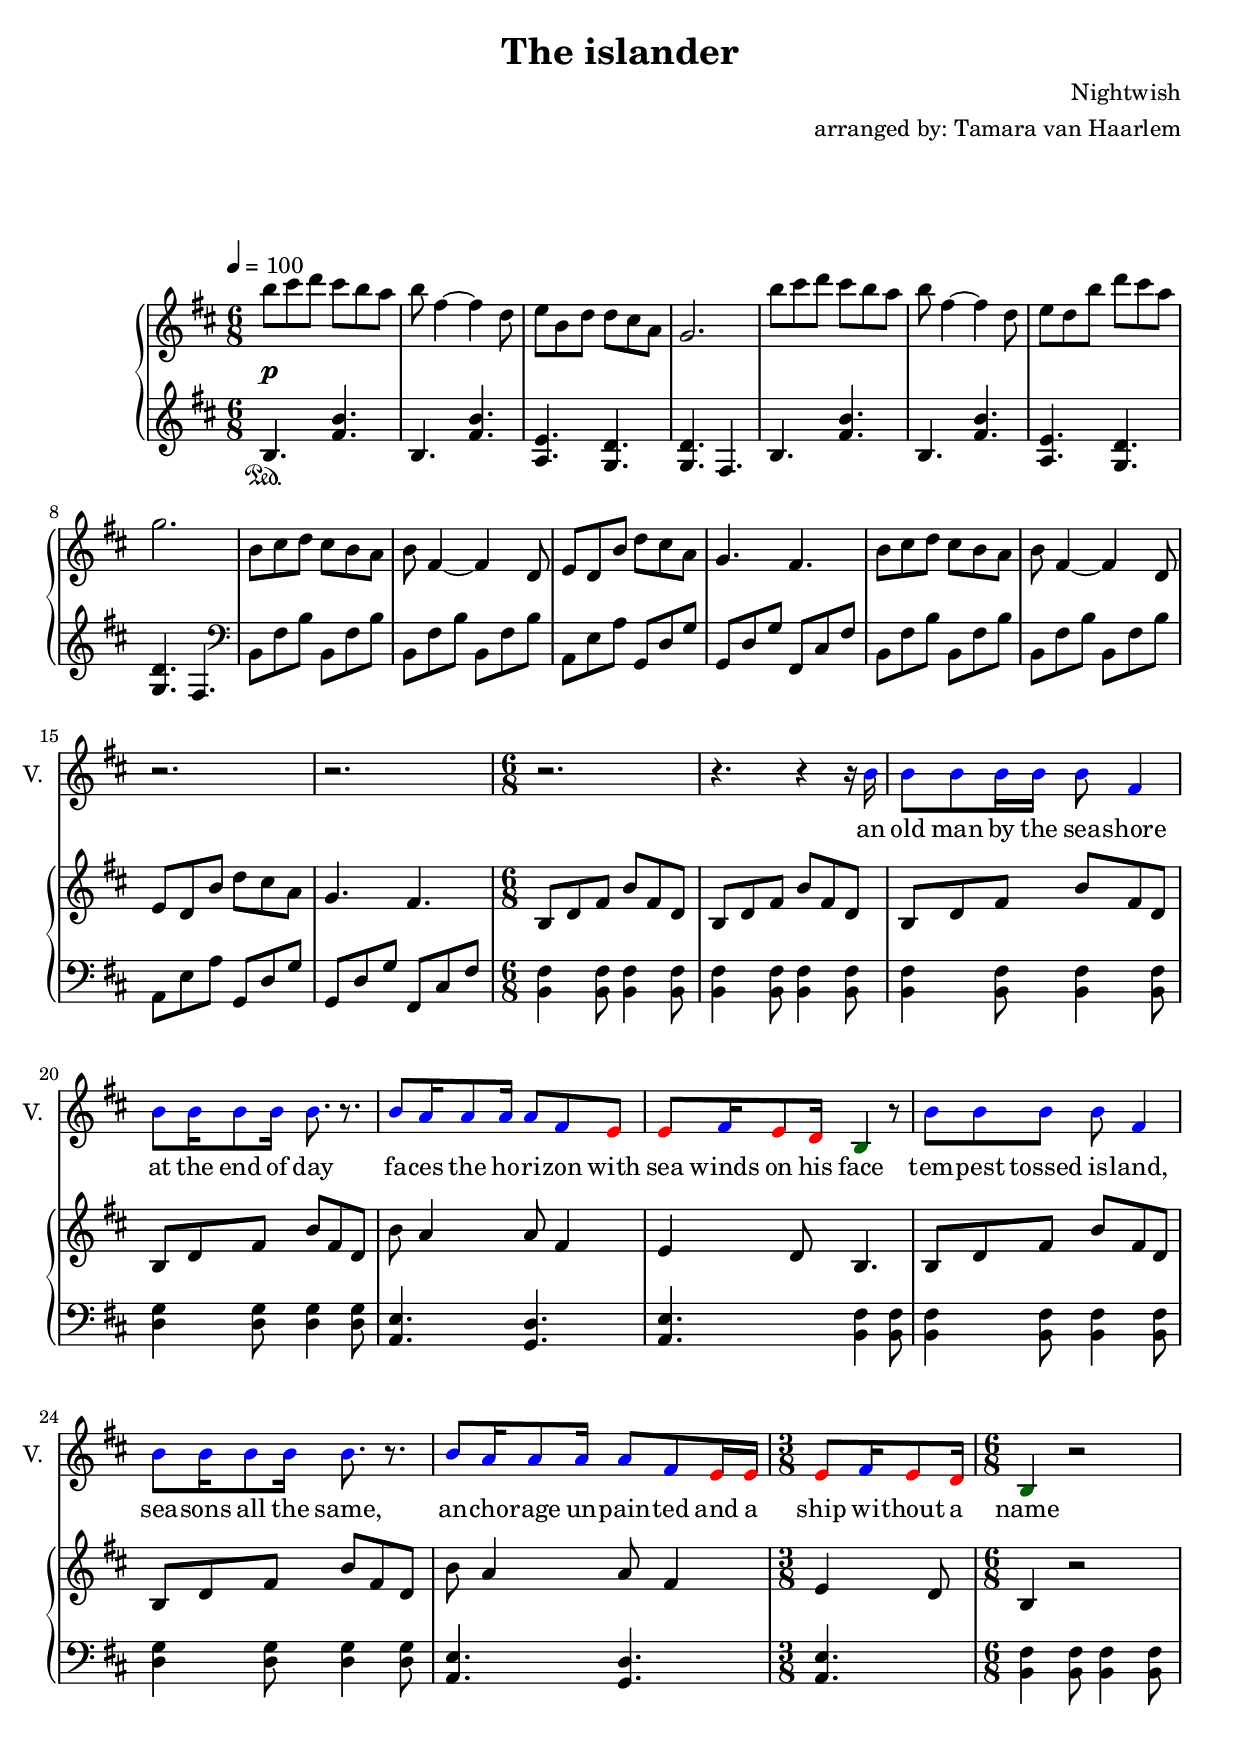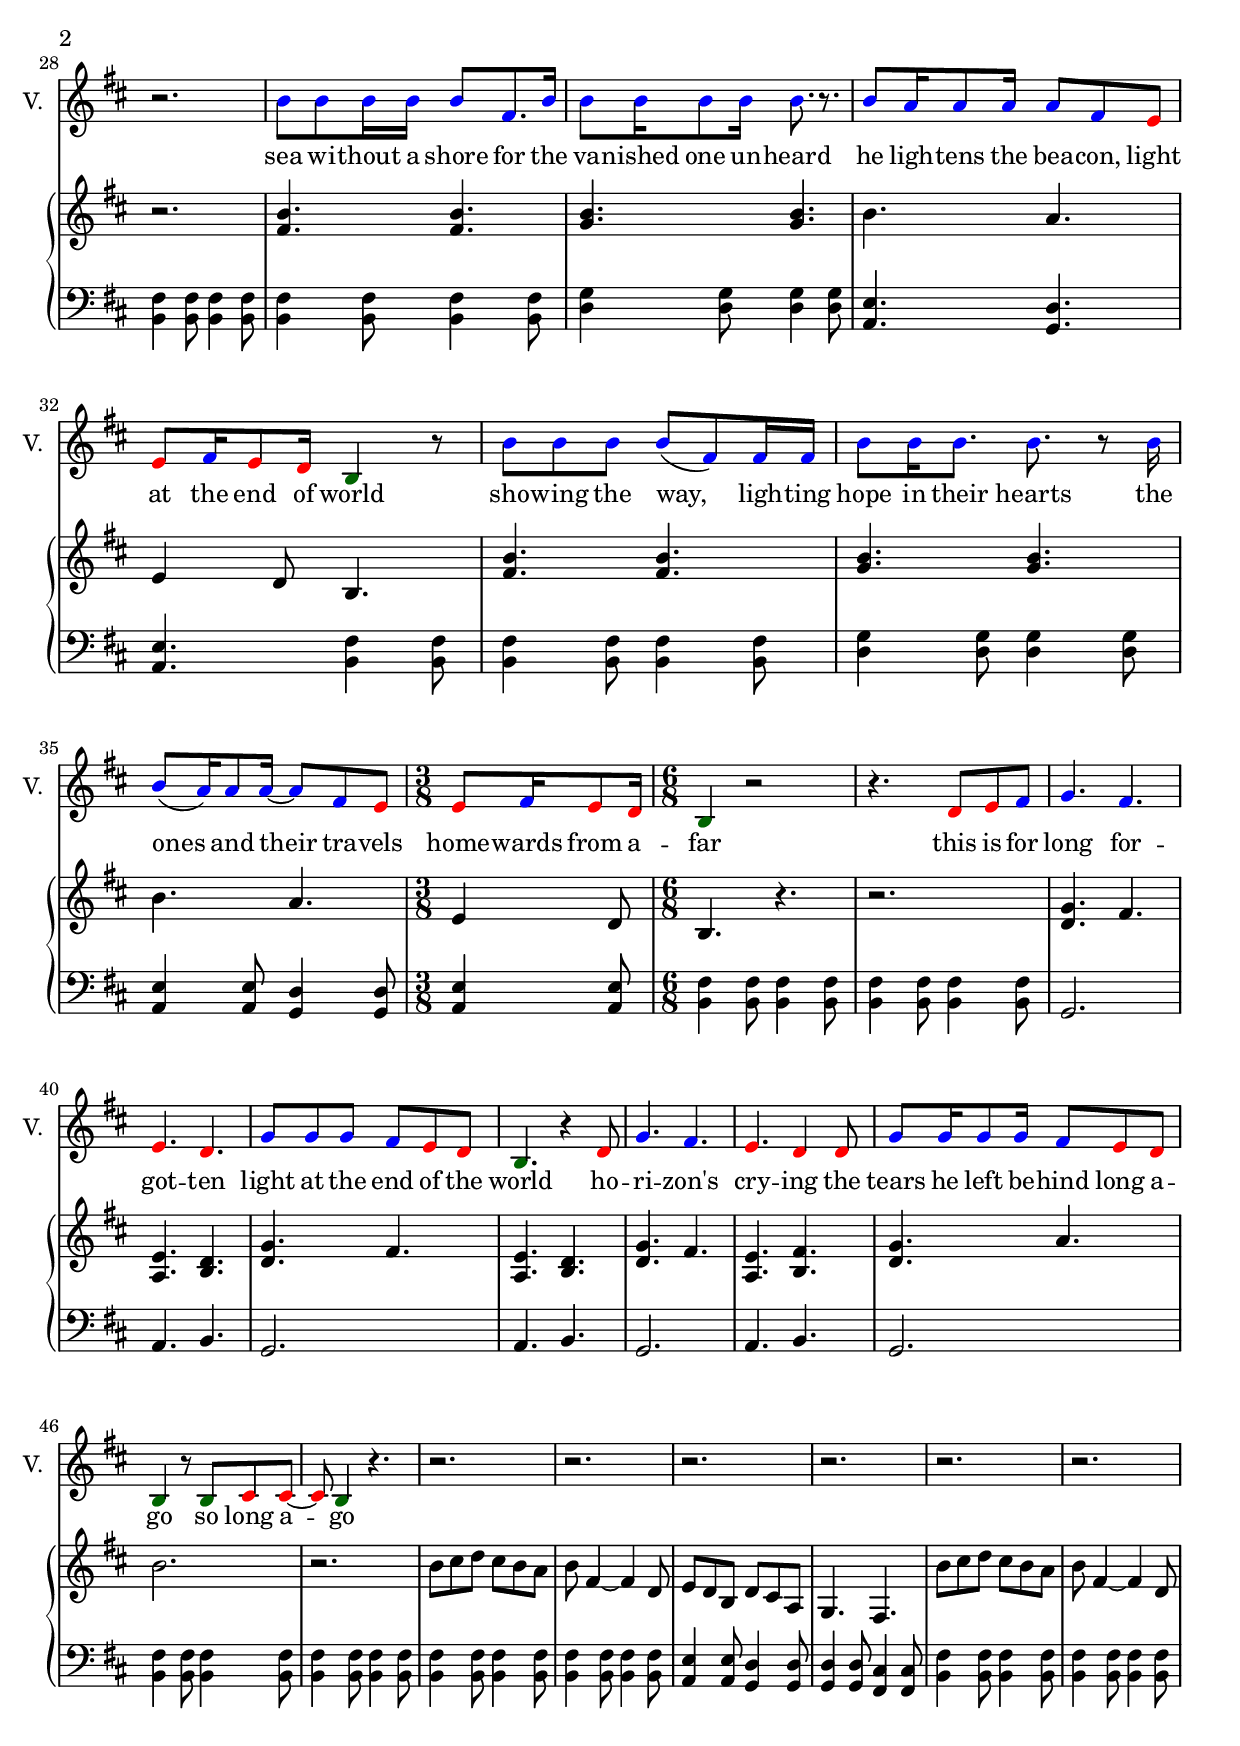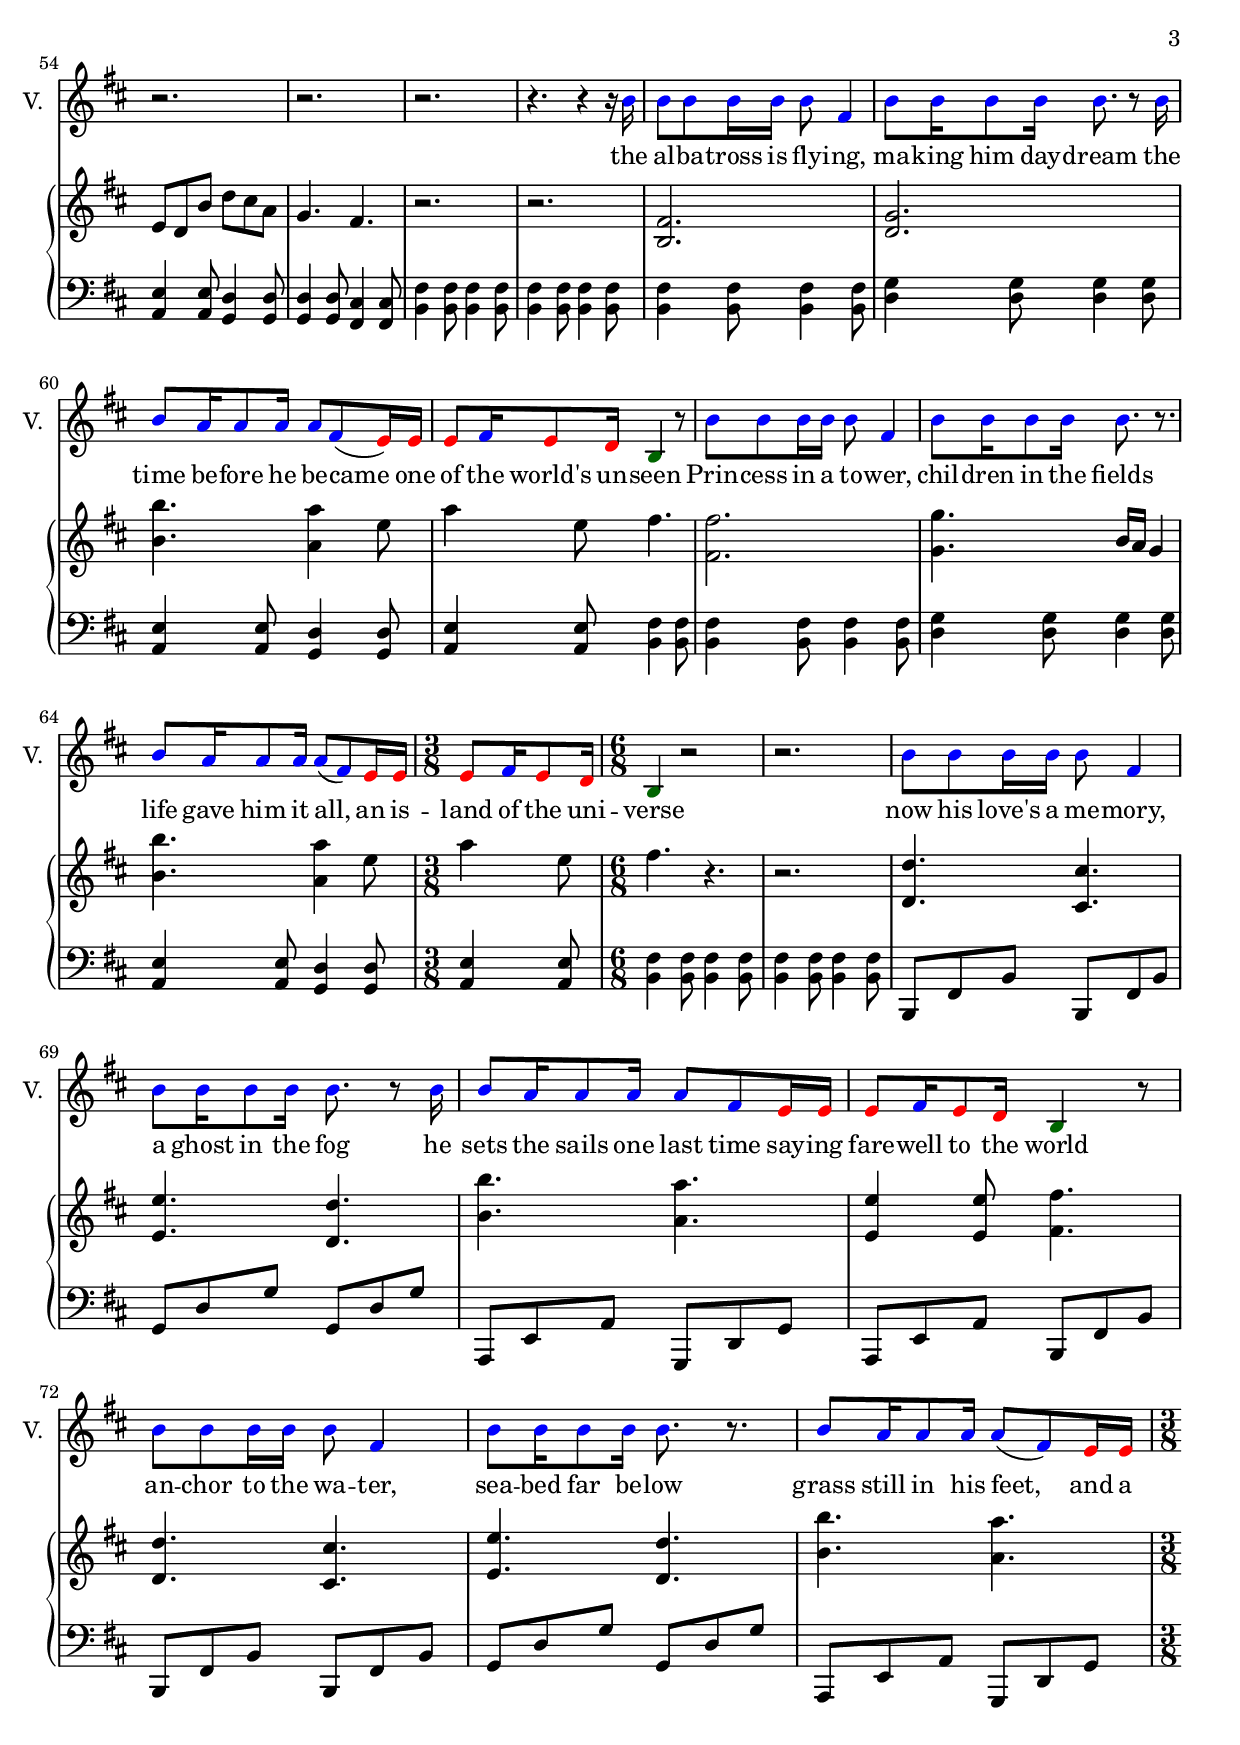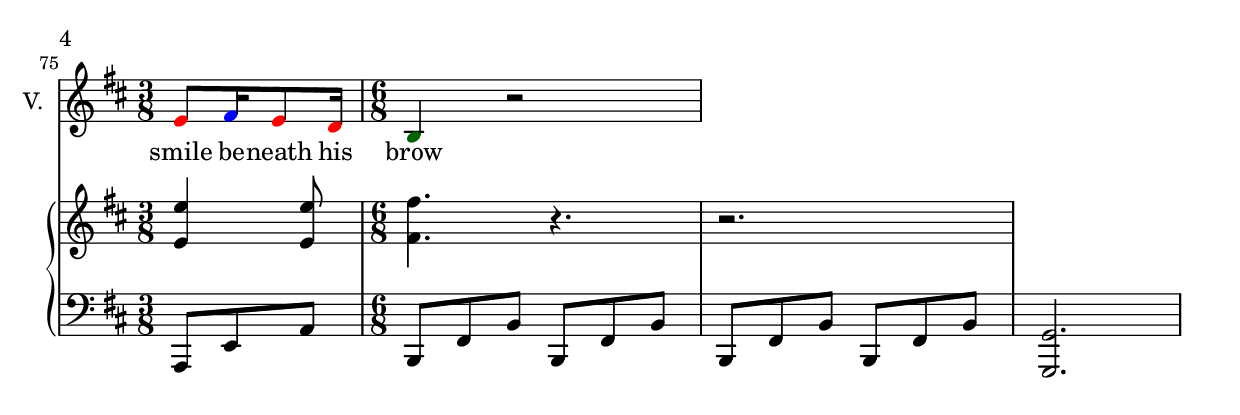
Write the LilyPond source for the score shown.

\include "articulate.ly"
\version "2.19.49"
%Association list of pitches to colors.
#(define color-mapping
  (list
    (cons (ly:make-pitch -1 0 -1/2) (x11-color 'orange))
    (cons (ly:make-pitch -1 0 0) (x11-color 'orange))
    (cons (ly:make-pitch -1 0 1/2) (x11-color 'orange))
    (cons (ly:make-pitch -1 1 -1/2) (x11-color 'orange))
    (cons (ly:make-pitch -1 1 0) (x11-color 'orange))
    (cons (ly:make-pitch -1 1 1/2) (x11-color 'orange))
    (cons (ly:make-pitch -1 2 -1/2) (x11-color 'orange))
    (cons (ly:make-pitch -1 2 0) (x11-color 'orange))
    (cons (ly:make-pitch -1 2 1/2) (x11-color 'orange))
    (cons (ly:make-pitch -1 3 -1/2) (x11-color 'DarkGreen))
    (cons (ly:make-pitch -1 3 0) (x11-color 'DarkGreen))
    (cons (ly:make-pitch -1 3 1/2) (x11-color 'DarkGreen))
    (cons (ly:make-pitch -1 4 -1/2) (x11-color 'DarkGreen))
    (cons (ly:make-pitch -1 4 0) (x11-color 'DarkGreen))
    (cons (ly:make-pitch -1 4 1/2) (x11-color 'DarkGreen))
    (cons (ly:make-pitch -1 5 -1/2) (x11-color 'DarkGreen))
    (cons (ly:make-pitch -1 5 0) (x11-color 'DarkGreen))
    (cons (ly:make-pitch -1 5 1/2) (x11-color 'DarkGreen))
    (cons (ly:make-pitch -1 6 -1/2) (x11-color 'DarkGreen))
    (cons (ly:make-pitch -1 6 0) (x11-color 'DarkGreen))
    (cons (ly:make-pitch -1 6 1/2) (x11-color 'DarkGreen))
    (cons (ly:make-pitch 0 0 -1/2) (x11-color 'red))
    (cons (ly:make-pitch 0 0 0) (x11-color 'red))
    (cons (ly:make-pitch 0 0 1/2) (x11-color 'red))
    (cons (ly:make-pitch 0 1 -1/2) (x11-color 'red))
    (cons (ly:make-pitch 0 1 0) (x11-color 'red))
    (cons (ly:make-pitch 0 1 1/2) (x11-color 'red))
    (cons (ly:make-pitch 0 2 -1/2) (x11-color 'red))
    (cons (ly:make-pitch 0 2 0) (x11-color 'red))
    (cons (ly:make-pitch 0 2 1/2) (x11-color 'red))
    (cons (ly:make-pitch 0 3 -1/2) (x11-color 'blue))
    (cons (ly:make-pitch 0 3 0) (x11-color 'blue))
    (cons (ly:make-pitch 0 3 1/2) (x11-color 'blue))
    (cons (ly:make-pitch 0 4 -1/2) (x11-color 'blue))
    (cons (ly:make-pitch 0 4 0) (x11-color 'blue))
    (cons (ly:make-pitch 0 4 1/2) (x11-color 'blue))
    (cons (ly:make-pitch 0 5 -1/2) (x11-color 'blue))
    (cons (ly:make-pitch 0 5 0) (x11-color 'blue))
    (cons (ly:make-pitch 0 5 1/2) (x11-color 'blue))
    (cons (ly:make-pitch 0 6 -1/2) (x11-color 'blue))
    (cons (ly:make-pitch 0 6 0) (x11-color 'blue))
    (cons (ly:make-pitch 0 6 1/2) (x11-color 'blue))
    (cons (ly:make-pitch 1 0 -1/2) (x11-color 'MediumPurple))
    (cons (ly:make-pitch 1 0 0) (x11-color 'MediumPurple))
    (cons (ly:make-pitch 1 0 1/2) (x11-color 'MediumPurple))
    (cons (ly:make-pitch 1 1 -1/2) (x11-color 'MediumPurple))
    (cons (ly:make-pitch 1 1 0) (x11-color 'MediumPurple))
    (cons (ly:make-pitch 1 1 1/2) (x11-color 'MediumPurple))
    (cons (ly:make-pitch 1 2 -1/2) (x11-color 'MediumPurple))
    (cons (ly:make-pitch 1 2 0) (x11-color 'MediumPurple))
    (cons (ly:make-pitch 1 2 1/2) (x11-color 'MediumPurple))
    (cons (ly:make-pitch 1 3 -1/2) (x11-color 'DeepPink))
    (cons (ly:make-pitch 1 3 0) (x11-color 'DeepPink))
    (cons (ly:make-pitch 1 3 1/2) (x11-color 'DeepPink))
    (cons (ly:make-pitch 1 4 -1/2) (x11-color 'DeepPink))
    (cons (ly:make-pitch 1 4 0) (x11-color 'DeepPink))
    (cons (ly:make-pitch 1 4 1/2) (x11-color 'DeepPink))
    (cons (ly:make-pitch 1 5 -1/2) (x11-color 'DeepPink))
    (cons (ly:make-pitch 1 5 0) (x11-color 'DeepPink))
    (cons (ly:make-pitch 1 5 1/2) (x11-color 'DeepPink))
    (cons (ly:make-pitch 1 6 -1/2) (x11-color 'DeepPink))
    (cons (ly:make-pitch 1 6 0) (x11-color 'DeepPink))
    (cons (ly:make-pitch 1 6 1/2) (x11-color 'DeepPink))))

%Compare pitch and alteration (not octave).
#(define (pitch-equals? p1 p2)
  (and
    (= (ly:pitch-octave p1) (ly:pitch-octave p2))
    (= (ly:pitch-alteration p1) (ly:pitch-alteration p2))
    (= (ly:pitch-notename p1) (ly:pitch-notename p2))))

#(define (pitch-to-color pitch)
  (let ((color (assoc pitch color-mapping pitch-equals?)))
    (if color
      (cdr color))))

#(define (color-notehead grob)
  (pitch-to-color
    (ly:event-property (event-cause grob) 'pitch)))

\include "predefined-guitar-fretboards.ly"
\version "2.19.49"
% voicetrainer: measures = 61
% voicetrainer: pages = 2
\header {
  title = "The islander"
  composer = "Nightwish"
  arranger = "arranged by: Tamara van Haarlem"
}

voicetrainerTempo = 100
voicetrainerKey = d

global= {
  \tempo 4=\voicetrainerTempo \time 6/8 \key d \major
}

voiceStaff= \transpose d \voicetrainerKey \relative c'' {
  \override NoteHead #'color = #color-notehead
  \global
  \repeat unfold 17 r2. |
  r4. r4 r16 b |
  b8 b b16 b b8 fis4 |
  b8 b16 b8 b16 b8. r |

  b8 a16 a8 a16 a8 fis e |
  e fis16 e8 d16 b4 r8 |

  b' b b b fis4 |
  b8 b16 b8 b16 b8. r |

  b8 a16 a8 a16 a8 fis e16 e |
  \time 3/8
  e8 fis16 e8 d16 |
  \time 6/8
  b4 r2 |
  r2. |

  b'8 b b16 b b8 fis8. b16 |
  b8 b16 b8 b16 b8. r |

  b8 a16 a8 a16 a8 fis e |
  e fis16 e8 d16 b4 r8 |

  b'8 b b b( fis) fis16 fis |
  b8 b16 b8. b r8 b16 |
  b8( a16) a8 a16~ a8 fis e |
  \time 3/8
  e fis16 e8 d16 |
  \barNumberCheck #37
  \time 6/8
  b4 r2 |
  r4. d8 e fis |
  g4. fis |
  e d |
  g8 g g fis e d |
  b4. r4 d8 |
  g4. fis |
  e d4 d8 |
  g8 g16 g8 g16 fis8 e d |
  b4 r8 b cis cis~ |
  cis b4 r4. |
  \barNumberCheck #48
  \repeat unfold 9 r2. |
  \barNumberCheck #57
  r4. r4 r16 b' |
  b8 b b16 b b8 fis4 |
  b8 b16 b8 b16 b8. r8 b16 |
  b8 a16 a8 a16 a8 fis( e16) e |
  e8 fis16 e8 d16 b4 r8 |

  b'8 b b16 b b8 fis4 |
  b8 b16 b8 b16 b8. r |
  b8 a16 a8 a16 a8( fis) e16 e |
  \time 3/8
  e8 fis16 e8 d16 |
  \time 6/8
  b4 r2 |
  r2. |

  \barNumberCheck #68
  b'8 b b16 b b8 fis4 |
  b8 b16 b8 b16 b8. r8 b16 |
  b8 a16 a8 a16 a8 fis e16 e |
  e8 fis16 e8 d16 b4 r8 |

  \barNumberCheck #72
  b'8 b b16 b b8 fis4 |
  b8 b16 b8 b16 b8. r8. |
  b8 a16 a8 a16 a8( fis) e16 e |
  \time 3/8
  \barNumberCheck #75
  e8 fis16 e8 d16 |
  \time 6/8
  b4 r2 |
  \barNumberCheck #77




}

cello= \transpose d \voicetrainerKey \relative c, {
  \global
  \clef bass
}

upperStaff= \transpose d \voicetrainerKey \relative c''' {
  \global
  \repeat unfold 2 {
    b8 cis d cis b a |
    b fis4~ fis d8 |
  }
  \alternative {
    {
      e b d d cis a |
      g2. |
    }
    {
      e'8 d b' d cis a |
      g2. |
    }
  }
  \barNumberCheck #9
  \repeat unfold 2 {
    b,8 cis d cis b a |
    b fis4~ fis d8 |
    e d b' d cis a |
    g4. fis |
  }
  \barNumberCheck #17
  \repeat unfold 4 { b,8 d fis b fis d | }
  b'8 a4 a8 fis4 |
  e4 d8 b4. |
  \repeat unfold 2 { b8 d fis b fis d | }
  b'8 a4 a8 fis4 |
  \time 3/8
  e4 d8 |
  \time 6/8
  b4 r2 |
  r2. |
  < fis' b >4. < fis b > |
  < g b > < g b > |
  b a |
  e4 d8 b4. |
  < fis' b >4. < fis b > |
  < g b > < g b > |
  b a |
  \time 3/8
  e4 d8 |
  \barNumberCheck #37
  \time 6/8
  b4. r |
  r2. |
  \repeat unfold 2 {
    < d g >4. fis |
    < a, e' > < b d > |
  }
  < d g > fis |
  < a, e' > < b fis' > |
  < d g > a' |
  b2. |
  r |
  \barNumberCheck #48
  \repeat unfold 2 {
    b8 cis d cis b a |
    b fis4~ fis d8 |
  }
  \alternative {
    {
      e d b d cis a |
      g4. fis |
    }
    {
      e'8 d b' d cis a |
      g4. fis |
    }
  }
  \barNumberCheck #56
  r2. |
  r |
  < b, fis' > |
  < d g > |
  < b' b' >4. < a a' >4 e'8 |
  a4 e8 fis4. |
  < fis, fis' >2. |
  < g g' >4. b16 a g4 |
  < b b' >4. < a a' >4 e'8 |
  \time 3/8
  a4 e8 |
  \time 6/8
  fis4. r |
  r2. |
  \repeat unfold 2 {
    < d, d' >4. < cis cis' > |
    < e e' > < d d' > |
    < b' b' > < a a' > |
  }
  \alternative {
    { < e e' >4 < e e' >8 < fis fis' >4. | }
    {
      \time 3/8
      < e e' >4 < e e' >8 |
    }
  }
  \time 6/8
  < fis fis' >4. r |
  r2. |
  \barNumberCheck #78


}

lowerStaff= \transpose d \voicetrainerKey \relative c' {
  \global
  \repeat unfold 2 {
    b4. < fis' b > |
    b, < fis' b > |
    < a, e' > < g d' > |
    < g d' > fis |
  }
  \barNumberCheck #9
  \clef bass
  \repeat unfold 2 {
    \repeat unfold 4 { b,8 fis' b } |
    a, e' a
    \repeat unfold 2 { g, d' g }
    fis, cis' fis |
  }
  \barNumberCheck #17
  \repeat unfold 2 {
    \time 6/8
    \repeat unfold 6 { < b, fis' >4 < b fis' >8 } |
    \repeat unfold 2 { < d g >4 < d g >8 } |
    < a e' >4. < g d' > |
    < a e' >
    \repeat unfold 3 { < b fis' >4 < b fis' >8 } |
    \repeat unfold 2 { < d g >4 < d g >8 } |
  }
  \alternative {
    {
      < a e' >4. < g d' > |
      \time 3/8 < a e' > |
    }
    {
      < a e' >4 < a e' >8 < g d' >4 < g d' >8 |
      \time 3/8 < a e' >4 < a e' >8 |
    }
  }
  \time 6/8
  \barNumberCheck #37
  \repeat unfold 4 { < b fis' >4 < b fis' >8 } |
  \repeat unfold 3 {
    g2. |
    a4. b |
  }
  g2. |
  \repeat unfold 4 { < b fis' >4 < b fis' >8 } |
  \barNumberCheck #48
  \repeat unfold 2 {
    \repeat unfold 4 { < b fis' >4 < b fis' >8 } |
    < a e' >4 < a e' >8 < g d' >4 < g d' >8 |
    < g d' >4 < g d' >8 < fis cis' >4 < fis cis' >8 |
  }
  \barNumberCheck #56
  \repeat unfold 6 { < b fis' >4 < b fis' >8 } |
  \repeat unfold 2 { < d g >4 < d g >8 } |
  < a e' >4 < a e' >8 < g d' >4 < g d' >8 |
  < a e' >4 < a e' >8
  \repeat unfold 3 { < b fis' >4 < b fis' >8 } |
  \repeat unfold 2 { < d g >4 < d g >8 } |
  < a e' >4 < a e' >8 < g d' >4 < g d' >8 |
  \time 3/8
  < a e' >4 < a e' >8 |
  \time 6/8
  \repeat unfold 4 { < b fis' >4 < b fis' >8 } |
  \barNumberCheck #68
  \repeat unfold 2 { b,8 fis' b } |
  \repeat unfold 2 { g d' g } |
  a,, e' a g, d' g |
  a, e' a
  \repeat unfold 3 { b, fis' b } |
  \repeat unfold 2 { g d' g } |
  a,, e' a g, d' g |
  \time 3/8
  a, e' a
  \time 6/8
  \repeat unfold 4 { b, fis' b } |
  < g, g' >2. |
  \barNumberCheck #79








}

pianoDynamics = {
  s1\p
}

pianoPedal = {
  s1\sustainOn
}

myChords= \chordmode {
  \transpose d \voicetrainerKey {
  }
}

% sheetonly start
\book {
  \score {
    <<
      \new ChordNames { \myChords }
      \new FretBoards { \myChords }
      % instrument start voice
      \new Staff = "voice" <<
        \set Staff.instrumentName = \markup { "Voice" }
        \set Staff.shortInstrumentName = \markup { "V." }
        \voiceStaff
        \addlyrics {
          an old man by the sea -- shore at the end of day
          fa -- ces the ho -- ri -- zon with sea winds on his face
          tem -- pest tossed is -- land, sea -- sons all the same,
          an -- cho -- rage un -- pain -- ted and a ship wi -- thout a name

          sea wi -- thout a shore for the va -- nished one un -- heard
          he ligh -- tens the bea -- con, light at the end of world
          sho -- wing the way, ligh -- ting hope in their hearts
          the ones and their tra -- vels home -- wards from a -- far

          this is for long for -- got -- ten light at the end of the world
          ho -- ri -- zon's cry -- ing the tears he left be -- hind long a -- go
          so long a -- go

          the al -- ba -- tross is fly -- ing, ma -- king him day -- dream
          the time be -- fore he be -- came one of the world's un -- seen
          Prin -- cess in a to -- wer, chil -- dren in the fields
          life gave him it all, an is -- land of the uni -- verse

          now his love's a me -- mory, a ghost in the fog
          he sets the sails one last time say -- ing fare -- well to the world
          an -- chor to the wa -- ter, sea -- bed far be -- low
          grass still in his feet, and a smile be -- neath his brow

          this is for long for -- got -- ten light at the end of the world
          ho -- ri -- zon's cry -- ing the tears he left be -- hind long a -- go
          so long a -- go

          this is for long for -- got -- ten light at the end of the world
          ho -- ri -- zon's cry -- ing the tears he left be -- hind long a -- go
          so long a -- go
        }
      >>
      % instrument end voice
      % instrument start cello
      \new Staff = "cello" <<
        \set Staff.instrumentName = \markup { "ViolonCello" }
        \set Staff.shortInstrumentName = \markup { "C." }
        \cello
      >>
      % instrument end cello
      % instrument start piano
      \new PianoStaff = "piano" <<
        \new Staff {
          \set Staff.midiInstrument = "acoustic grand"
          \removeWithTag midi \upperStaff
        }
        \new Dynamics \pianoDynamics
        \new Staff {
          \set Staff.midiInstrument = "acoustic grand"
          \removeWithTag midi \lowerStaff
        }
        \new Dynamics \pianoPedal
      >>
      % instrument end piano
    >>
    \layout {
      \context {
        \Staff \RemoveEmptyStaves
        \override VerticalAxisGroup #'remove-first = ##t
      }
      \context {
        \PianoStaff
        \accepts Dynamics
      }
    }
  }
}
% sheetonly end
% midionly start
\book {
  \score {
    \unfoldRepeats \articulate <<
      % instrument start voice
      \new Staff = "voice" <<
        \set Staff.midiInstrument = "cello"
        \voiceStaff
      >>
      % instrument end voice
      % instrument start cello
      \new Staff = "cello" <<
        \set Staff.midiInstrument = "cello"
        \cello
      >>
      % instrument end cello
      % instrument start piano
      \new PianoStaff = "piano" <<
        \new Staff = "piano:1" {
          \set Staff.midiInstrument = "acoustic grand"
          \new Voice <<
            \new Dynamics \pianoDynamics
            \upperStaff
            \new Dynamics \pianoPedal
          >>
        }
        \new Staff = "piano:2" {
          \set Staff.midiInstrument = "acoustic grand"
          \new Voice <<
            \new Dynamics \pianoDynamics
            \lowerStaff
            \new Dynamics \pianoPedal
          >>
        }
      >>
      % instrument end piano
      % instrument start metronome
      \new DrumStaff = "metronome" {
        \drummode {
          \global
          \repeat unfold 61 {
            hiwoodblock4 lowoodblock wbl wbl wbl wbl
          }
        }
      }
      % instrument end metronome
    >>
    \midi {
      \context {
        \type "Performer_group"
        \name Dynamics
        \consists "Dynamic_performer"
        \consists "Piano_pedal_performer"
      }
      \context {
        \Voice
        \accepts Dynamics
      }
    }
  }
}
% midionly end

